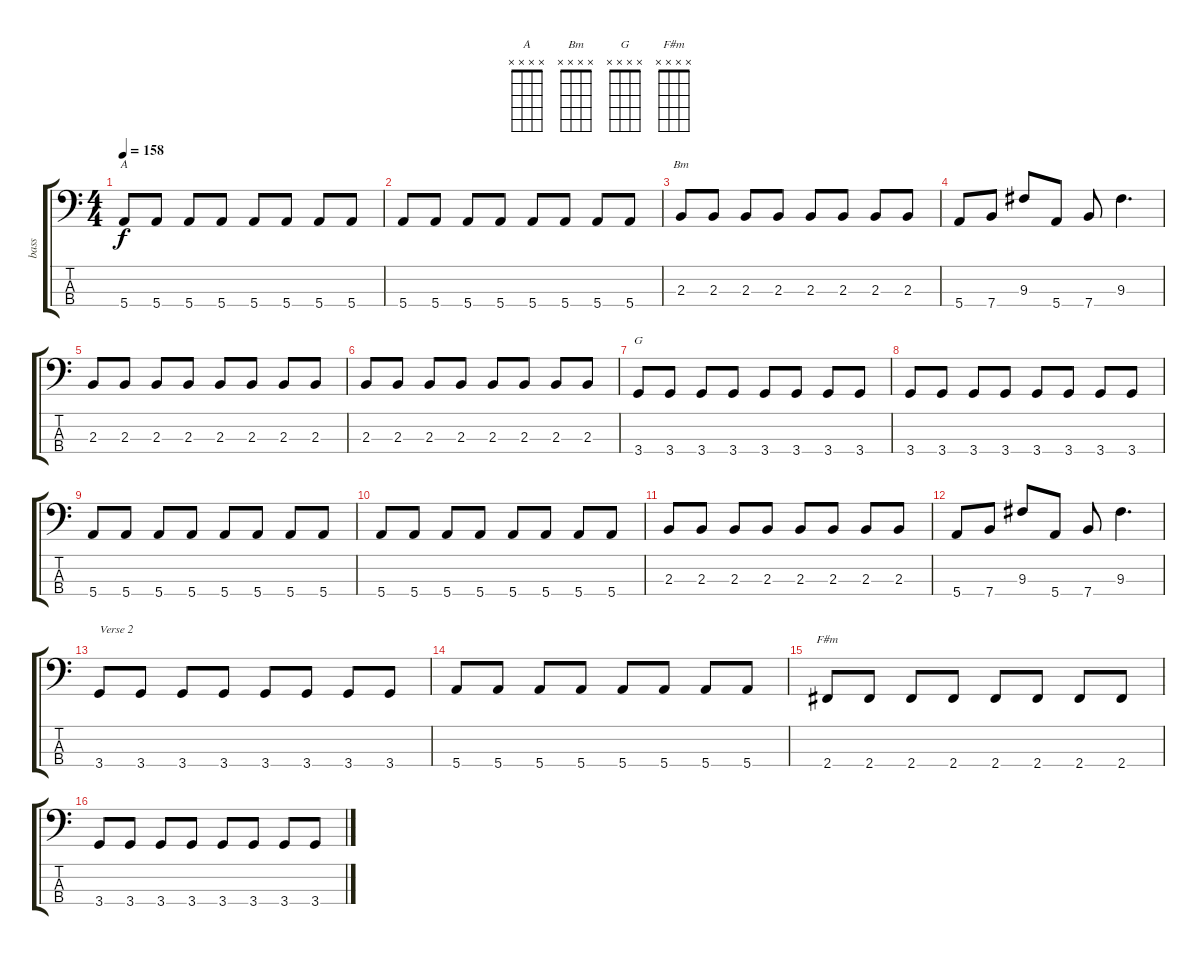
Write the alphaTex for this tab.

\track ("bass" "bass") {instrument electricbassfinger}
\staff {score tabs}
\tuning (G2 D2 A1 E1) {hide}
\chord ("A" x x x x)
\chord ("Bm" x x x x)
\chord ("G" x x x x)
\chord ("F#m" x x x x)
\ts (4 4)
\tempo 158
\clef f4
\ks c
5.4.8{ch "A" dy f} 5.4.8 5.4.8 5.4.8 5.4.8 5.4.8 5.4.8 5.4.8 |
5.4.8 5.4.8 5.4.8 5.4.8 5.4.8 5.4.8 5.4.8 5.4.8 |
2.3.8{ch "Bm"} 2.3.8 2.3.8 2.3.8 2.3.8 2.3.8 2.3.8 2.3.8 |
5.4.8 7.4.8 9.3.8 5.4.8 7.4.8 9.3.4{d} |
2.3.8 2.3.8 2.3.8 2.3.8 2.3.8 2.3.8 2.3.8 2.3.8 |
2.3.8 2.3.8 2.3.8 2.3.8 2.3.8 2.3.8 2.3.8 2.3.8 |
3.4.8{ch "G"} 3.4.8 3.4.8 3.4.8 3.4.8 3.4.8 3.4.8 3.4.8 |
3.4.8 3.4.8 3.4.8 3.4.8 3.4.8 3.4.8 3.4.8 3.4.8 |
5.4.8 5.4.8 5.4.8 5.4.8 5.4.8 5.4.8 5.4.8 5.4.8 |
5.4.8 5.4.8 5.4.8 5.4.8 5.4.8 5.4.8 5.4.8 5.4.8 |
2.3.8 2.3.8 2.3.8 2.3.8 2.3.8 2.3.8 2.3.8 2.3.8 |
5.4.8 7.4.8 9.3.8 5.4.8 7.4.8 9.3.4{d} |
3.4.8{txt "Verse 2"} 3.4.8 3.4.8 3.4.8 3.4.8 3.4.8 3.4.8 3.4.8 |
5.4.8 5.4.8 5.4.8 5.4.8 5.4.8 5.4.8 5.4.8 5.4.8 |
2.4.8{ch "F#m"} 2.4.8 2.4.8 2.4.8 2.4.8 2.4.8 2.4.8 2.4.8 |
3.4.8 3.4.8 3.4.8 3.4.8 3.4.8 3.4.8 3.4.8 3.4.8
